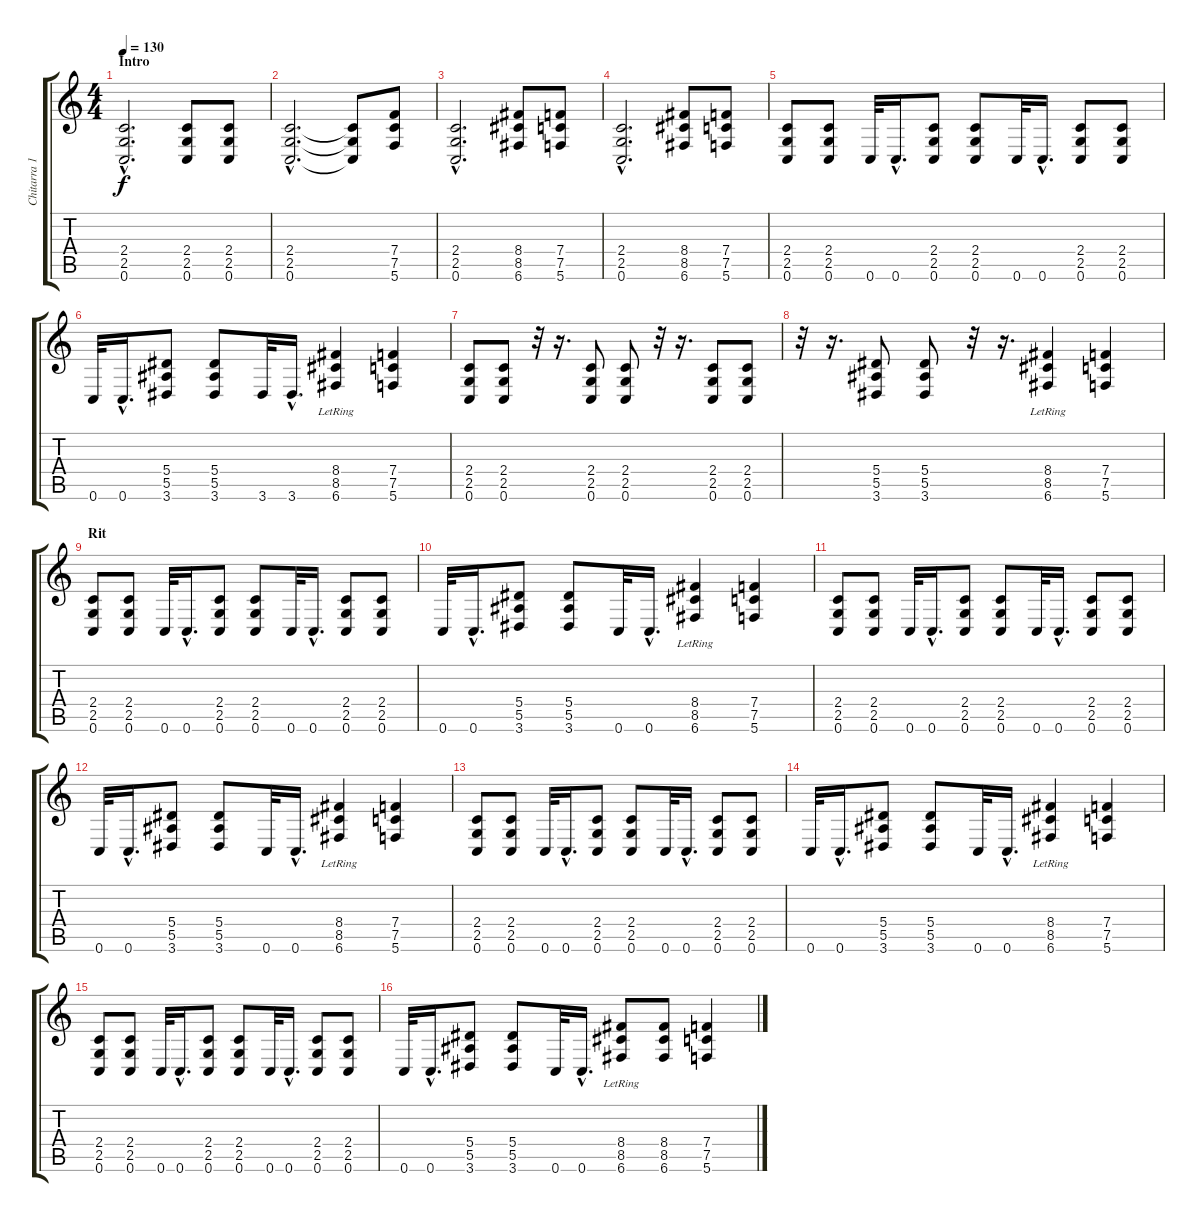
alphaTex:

\track ("Chitarra 1" "Chitarra 1") {instrument overdrivenguitar}
\staff {score tabs}
\tuning (C4 G3 Eb3 Bb2 F2 C2) {hide}
\ts (4 4)
\section ("" "Intro")
\tempo 130
\clef g2
\ks c
(2.4{hac} 2.5{hac} 0.6{hac}).2{d dy f instrument overdrivenguitar} (2.4 2.5 0.6).8 (2.4 2.5 0.6).8 |
(2.4{hac} 2.5{hac} 0.6{hac}).2{d} (2.4{t} 2.5{t} 0.6{t}).8 (7.4 7.5 5.6).8 |
(2.4{hac} 2.5{hac} 0.6{hac}).2{d} (8.4 8.5 6.6).8 (7.4 7.5 5.6).8 |
(2.4{hac} 2.5{hac} 0.6{hac}).2{d} (8.4 8.5 6.6).8 (7.4 7.5 5.6).8 |
(2.4 2.5 0.6).8 (2.4 2.5 0.6).8 0.6.32 0.6{hac}.16{d} (2.4 2.5 0.6).8 (2.4 2.5 0.6).8 0.6.32 0.6{hac}.16{d} (2.4 2.5 0.6).8 (2.4 2.5 0.6).8 |
0.6.32 0.6{hac}.16{d} (5.4 5.5 3.6).8 (5.4 5.5 3.6).8 3.6.32 3.6{hac}.16{d} (8.4{lr} 8.5{lr} 6.6{lr}).4 (7.4 7.5 5.6).4 |
(2.4 2.5 0.6).8 (2.4 2.5 0.6).8 r.32 r.16{d} (2.4 2.5 0.6).8 (2.4 2.5 0.6).8 r.32 r.16{d} (2.4 2.5 0.6).8 (2.4 2.5 0.6).8 |
r.32 r.16{d} (5.4 5.5 3.6).8 (5.4 5.5 3.6).8 r.32 r.16{d} (8.4{lr} 8.5{lr} 6.6{lr}).4 (7.4 7.5 5.6).4 |
\section ("" "Rit")
(2.4 2.5 0.6).8 (2.4 2.5 0.6).8 0.6.32 0.6{hac}.16{d} (2.4 2.5 0.6).8 (2.4 2.5 0.6).8 0.6.32 0.6{hac}.16{d} (2.4 2.5 0.6).8 (2.4 2.5 0.6).8 |
0.6.32 0.6{hac}.16{d} (5.4 5.5 3.6).8 (5.4 5.5 3.6).8 0.6.32 0.6{hac}.16{d} (8.4{lr} 8.5{lr} 6.6{lr}).4 (7.4 7.5 5.6).4 |
(2.4 2.5 0.6).8 (2.4 2.5 0.6).8 0.6.32 0.6{hac}.16{d} (2.4 2.5 0.6).8 (2.4 2.5 0.6).8 0.6.32 0.6{hac}.16{d} (2.4 2.5 0.6).8 (2.4 2.5 0.6).8 |
0.6.32 0.6{hac}.16{d} (5.4 5.5 3.6).8 (5.4 5.5 3.6).8 0.6.32 0.6{hac}.16{d} (8.4{lr} 8.5{lr} 6.6{lr}).4 (7.4 7.5 5.6).4 |
(2.4 2.5 0.6).8 (2.4 2.5 0.6).8 0.6.32 0.6{hac}.16{d} (2.4 2.5 0.6).8 (2.4 2.5 0.6).8 0.6.32 0.6{hac}.16{d} (2.4 2.5 0.6).8 (2.4 2.5 0.6).8 |
0.6.32 0.6{hac}.16{d} (5.4 5.5 3.6).8 (5.4 5.5 3.6).8 0.6.32 0.6{hac}.16{d} (8.4{lr} 8.5{lr} 6.6{lr}).4 (7.4 7.5 5.6).4 |
(2.4 2.5 0.6).8 (2.4 2.5 0.6).8 0.6.32 0.6{hac}.16{d} (2.4 2.5 0.6).8 (2.4 2.5 0.6).8 0.6.32 0.6{hac}.16{d} (2.4 2.5 0.6).8 (2.4 2.5 0.6).8 |
0.6.32 0.6{hac}.16{d} (5.4 5.5 3.6).8 (5.4 5.5 3.6).8 0.6.32 0.6{hac}.16{d} (8.4{lr} 8.5{lr} 6.6{lr}).8 (8.4 8.5 6.6).8 (7.4 7.5 5.6).4
